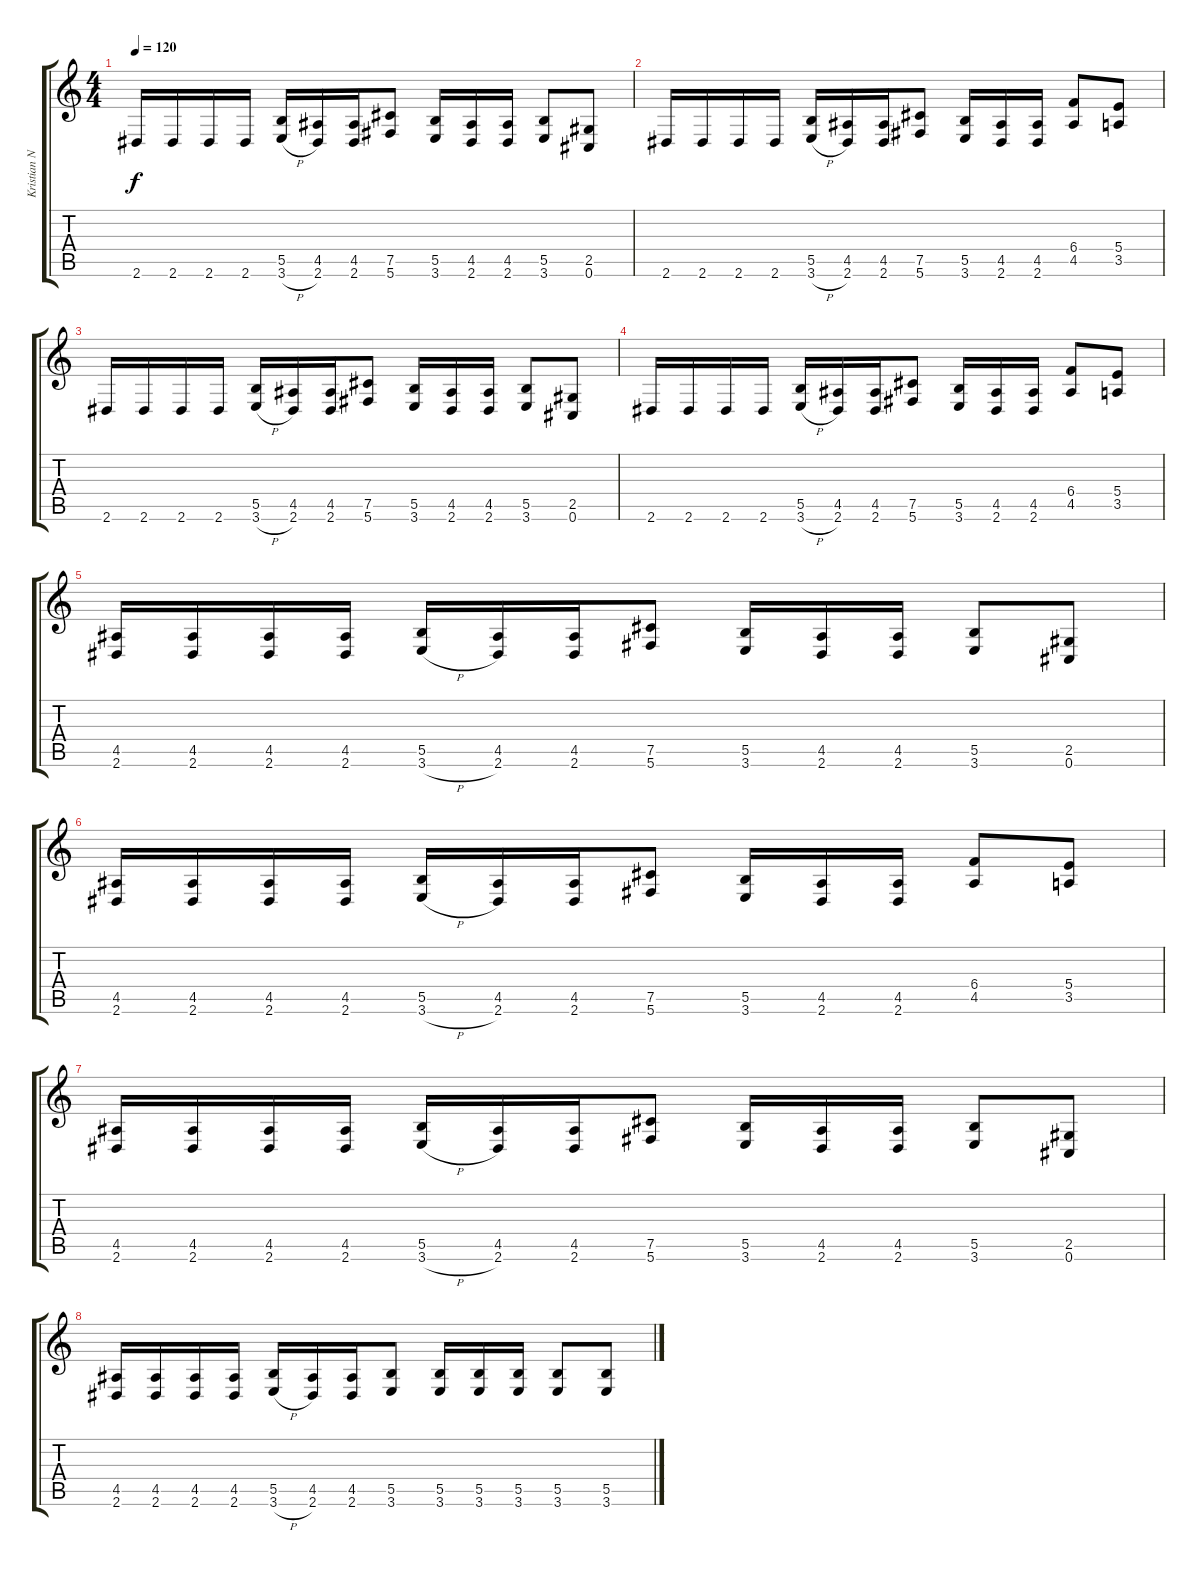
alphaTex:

\track ("Kristian Niemann" "Kristian N") {instrument distortionguitar}
\staff {score tabs}
\tuning (Db4 Ab3 E3 B2 Gb2 Db2) {hide}
\ts (4 4)
\tempo 120
\clef g2
\ks c
2.6.16{dy f} 2.6.16 2.6.16 2.6.16 (5.5 3.6{h}).16 (4.5 2.6).16 (4.5 2.6).16 (7.5 5.6).8 (5.5 3.6).16 (4.5 2.6).16 (4.5 2.6).16 (5.5 3.6).8 (2.5 0.6).8 |
2.6.16 2.6.16 2.6.16 2.6.16 (5.5 3.6{h}).16 (4.5 2.6).16 (4.5 2.6).16 (7.5 5.6).8 (5.5 3.6).16 (4.5 2.6).16 (4.5 2.6).16 (6.4 4.5).8 (5.4 3.5).8 |
2.6.16 2.6.16 2.6.16 2.6.16 (5.5 3.6{h}).16 (4.5 2.6).16 (4.5 2.6).16 (7.5 5.6).8 (5.5 3.6).16 (4.5 2.6).16 (4.5 2.6).16 (5.5 3.6).8 (2.5 0.6).8 |
2.6.16 2.6.16 2.6.16 2.6.16 (5.5 3.6{h}).16 (4.5 2.6).16 (4.5 2.6).16 (7.5 5.6).8 (5.5 3.6).16 (4.5 2.6).16 (4.5 2.6).16 (6.4 4.5).8 (5.4 3.5).8 |
(4.5 2.6).16 (4.5 2.6).16 (4.5 2.6).16 (4.5 2.6).16 (5.5 3.6{h}).16 (4.5 2.6).16 (4.5 2.6).16 (7.5 5.6).8 (5.5 3.6).16 (4.5 2.6).16 (4.5 2.6).16 (5.5 3.6).8 (2.5 0.6).8 |
(4.5 2.6).16 (4.5 2.6).16 (4.5 2.6).16 (4.5 2.6).16 (5.5 3.6{h}).16 (4.5 2.6).16 (4.5 2.6).16 (7.5 5.6).8 (5.5 3.6).16 (4.5 2.6).16 (4.5 2.6).16 (6.4 4.5).8 (5.4 3.5).8 |
(4.5 2.6).16 (4.5 2.6).16 (4.5 2.6).16 (4.5 2.6).16 (5.5 3.6{h}).16 (4.5 2.6).16 (4.5 2.6).16 (7.5 5.6).8 (5.5 3.6).16 (4.5 2.6).16 (4.5 2.6).16 (5.5 3.6).8 (2.5 0.6).8 |
(4.5 2.6).16 (4.5 2.6).16 (4.5 2.6).16 (4.5 2.6).16 (5.5 3.6{h}).16 (4.5 2.6).16 (4.5 2.6).16 (5.5 3.6).8 (5.5 3.6).16 (5.5 3.6).16 (5.5 3.6).16 (5.5 3.6).8 (5.5 3.6).8
